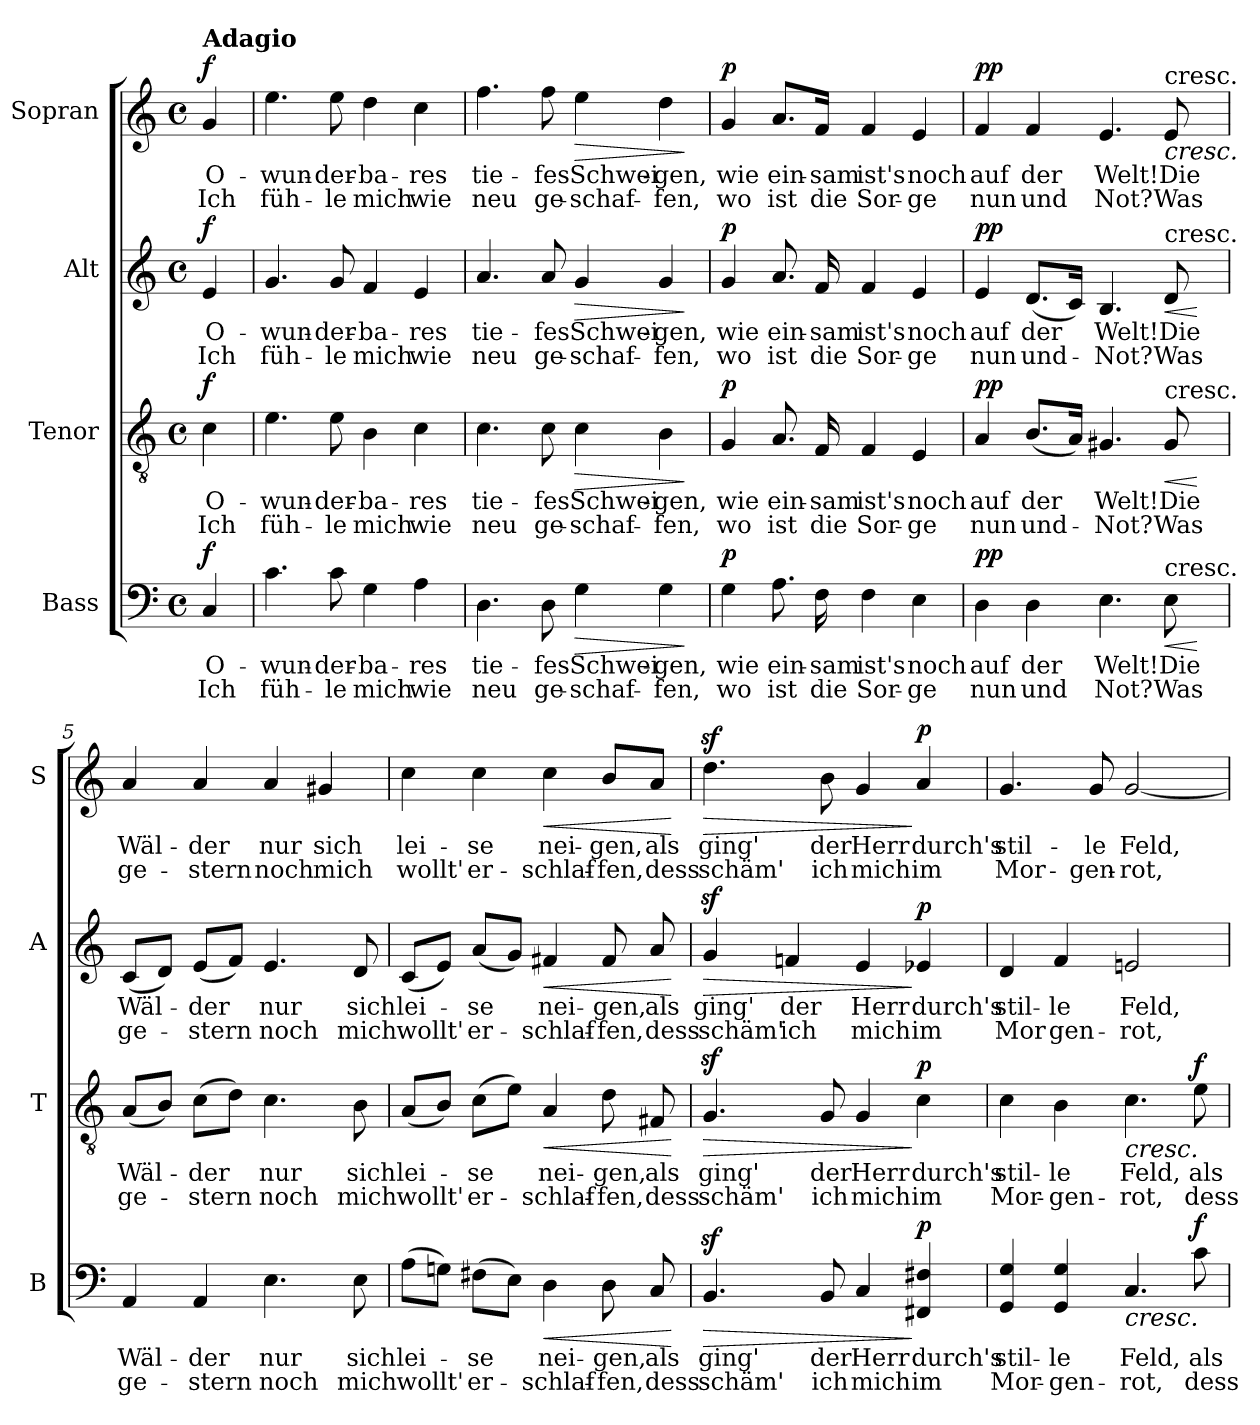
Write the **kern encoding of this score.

**kern	**text	**text	**dynam	**kern	**text	**text	**dynam	**kern	**text	**text	**dynam	**kern	**text	**text	**dynam
*part4	*part4	*part4	*part4	*part3	*part3	*part3	*part3	*part2	*part2	*part2	*part2	*part1	*part1	*part1	*part1
*staff4	*staff4	*staff4	*staff4	*staff3	*staff3	*staff3	*staff3	*staff2	*staff2	*staff2	*staff2	*staff1	*staff1	*staff1	*staff1
*I"Bass	*	*	*	*I"Tenor	*	*	*	*I"Alt	*	*	*	*I"Sopran	*	*	*
*I'B	*	*	*	*I'T	*	*	*	*I'A	*	*	*	*I'S	*	*	*
*clefF4	*	*	*	*clefGv2	*	*	*	*clefG2	*	*	*	*clefG2	*	*	*
*k[]	*	*	*	*k[]	*	*	*	*k[]	*	*	*	*k[]	*	*	*
*M4/4	*	*	*	*M4/4	*	*	*	*M4/4	*	*	*	*M4/4	*	*	*
*met(c)	*	*	*	*met(c)	*	*	*	*met(c)	*	*	*	*met(c)	*	*	*
*MM80	*	*	*	*MM80	*	*	*	*MM80	*	*	*	*MM80	*	*	*
=	=	=	=	=	=	=	=	=	=	=	=	=	=	=	=
!	!	!	!	!	!	!	!	!	!	!	!	!LO:TX:a:B:t=Adagio	!	!	!
!	!	!	!LO:DY:a	!	!	!	!LO:DY:a	!	!	!	!LO:DY:a	!	!	!	!LO:DY:a
4C/	O-	Ich	f	4c\	O-	Ich	f	4e/	O-	Ich	f	4g/	O-	Ich	f
=1	=1	=1	=1	=1	=1	=1	=1	=1	=1	=1	=1	=1	=1	=1	=1
4.c\	wun-	füh-	.	4.e\	wun-	füh-	.	4.g/	wun-	füh-	.	4.ee\	wun-	füh-	.
8c\	-der-	-le	.	8e\	-der-	-le	.	8g/	-der-	-le	.	8ee\	-der-	-le	.
4G\	-ba-	mich	.	4B\	-ba-	mich	.	4f/	-ba-	mich	.	4dd\	-ba-	mich	.
4A\	-res	wie	.	4c\	-res	wie	.	4e/	-res	wie	.	4cc\	-res	wie	.
=2	=2	=2	=2	=2	=2	=2	=2	=2	=2	=2	=2	=2	=2	=2	=2
4.D\	tie-	neu	.	4.c\	tie-	neu	.	4.a/	tie-	neu	.	4.ff\	tie-	neu	.
8D\	-fes	ge-	.	8c\	-fes	ge-	.	8a/	-fes	ge-	.	8ff\	-fes	ge-	.
!	!	!	!LO:HP:b	!	!	!	!LO:HP:b	!	!	!	!LO:HP:b	!	!	!	!LO:HP:b
4G\	Schwei-	-schaf-	>	4c\	Schwei-	-schaf-	>	4g/	Schwei-	-schaf-	>	4ee\	Schwei-	-schaf-	>
4G\	-gen,	-fen,	.	4B\	-gen,	-fen,	.	4g/	-gen,	-fen,	.	4dd\	-gen,	-fen,	.
.	.	.	]	.	.	.	]	.	.	.	]	.	.	.	]
=3	=3	=3	=3	=3	=3	=3	=3	=3	=3	=3	=3	=3	=3	=3	=3
!	!	!	!LO:DY:a	!	!	!	!LO:DY:a	!	!	!	!LO:DY:a	!	!	!	!LO:DY:a
4G\	wie	wo	p	4G/	wie	wo	p	4g/	wie	wo	p	4g/	wie	wo	p
8.A\	ein-	ist	.	8.A/	ein-	ist	.	8.a/	ein-	ist	.	8.a/L	ein-	ist	.
16F\	-sam	die	.	16F/	-sam	die	.	16f/	-sam	die	.	16f/Jk	-sam	die	.
4F\	ist's	Sor-	.	4F/	ist's	Sor-	.	4f/	ist's	Sor-	.	4f/	ist's	Sor-	.
4E\	noch	-ge	.	4E/	noch	-ge	.	4e/	noch	-ge	.	4e/	noch	-ge	.
!!LO:LB:g=z
=4	=4	=4	=4	=4	=4	=4	=4	=4	=4	=4	=4	=4	=4	=4	=4
!	!	!	!LO:DY:a	!	!	!	!LO:DY:a	!	!	!	!LO:DY:a	!	!	!	!LO:DY:a
4D\	auf	nun	pp	4A/	auf	nun	pp	4e/	auf	nun	pp	4f/	auf	nun	pp
4D\	der	und	.	(8.B/L	der	und-	.	(8.d/L	der	und-	.	4f/	der	und	.
.	.	.	.	16A/Jk)	.	.	.	16c/Jk)	.	.	.	.	.	.	.
4.E\	Welt!	Not?	.	4.G#X/	Welt!	-Not?	.	4.B/	Welt!	-Not?	.	4.e/	Welt!	Not?	.
!	!	!	!	!	!	!	!	!	!	!	!	!LO:TX:a:t=cresc.	!	!	!
!	!	!	!	!	!	!	!	!LO:TX:a:t=cresc.	!	!	!	!	!	!	!
!	!	!	!	!LO:TX:a:t=cresc.	!	!	!	!	!	!	!	!	!	!	!
!LO:TX:a:t=cresc.	!	!	!	!	!	!	!	!	!	!	!	!	!	!	!
!	!	!	!LO:HP:b	!	!	!	!LO:HP:b	!	!	!	!LO:HP:b	!	!	!	!LO:HP:b
8E\	Die	Was	<	8G#/	Die	Was	<	8d/	Die	Was	<	8e/	Die	Was	<
.	.	.	[	.	.	.	[	.	.	.	[	.	.	.	.
=5	=5	=5	=5	=5	=5	=5	=5	=5	=5	=5	=5	=5	=5	=5	=5
4AA/	Wäl-	ge-	.	(8A/L	Wäl-	ge-	.	(8c/L	Wäl-	ge-	.	4a/	Wäl-	ge-	.
.	.	.	.	8B/J)	.	.	.	8d/J)	.	.	.	.	.	.	.
4AA/	-der	-stern	.	(8c\L	-der	-stern	.	(8e/L	-der	-stern	.	4a/	-der	-stern	.
.	.	.	.	8d\J)	.	.	.	8f/J)	.	.	.	.	.	.	.
4.E\	nur	noch	.	4.c\	nur	noch	.	4.e/	nur	noch	.	4a/	nur	noch	.
.	.	.	.	.	.	.	.	.	.	.	.	4g#X/	sich	mich	.
8E\	sich	mich	.	8B\	sich	mich	.	8d/	sich	mich	.	.	.	.	.
=6	=6	=6	=6	=6	=6	=6	=6	=6	=6	=6	=6	=6	=6	=6	=6
(8A\L	lei-	wollt'	.	(8A/L	lei-	wollt'	.	(8c/L	lei-	wollt'	.	4cc\	lei-	wollt'	.
8Gn\J)	.	.	.	8B/J)	.	.	.	8e/J)	.	.	.	.	.	.	.
(8F#X\L	-se	er-	.	(8c\L	-se	er-	.	(8a/L	-se	er-	.	4cc\	-se	er-	.
8E\J)	.	.	.	8e\J)	.	.	.	8g/J)	.	.	.	.	.	.	.
!	!	!	!LO:HP:b	!	!	!	!LO:HP:b	!	!	!	!LO:HP:b	!	!	!	!LO:HP:b
4D\	nei-	-schlaf-	<	4A/	nei-	-schlaf-	<	4f#X/	nei-	-schlaf-	<	4cc\	nei-	-schlaf-	<
8D\	-gen,	-fen,	.	8d\	-gen,	-fen,	.	8f#/	-gen,	-fen,	.	8b/L	-gen,	-fen,	.
8C/	als	dess	.	8F#X/	als	dess	.	8a/	als	dess	.	8a/J	als	dess	.
.	.	.	[	.	.	.	[	.	.	.	[	.	.	.	[ [
=7	=7	=7	=7	=7	=7	=7	=7	=7	=7	=7	=7	=7	=7	=7	=7
!	!	!	!LO:HP:b	!	!	!	!LO:HP:b	!	!	!	!LO:HP:b	!	!	!	!LO:HP:b
4.BBz>/	ging'	schäm'	>	4.Gz>/	ging'	schäm'	>	4gz>/	ging'	schäm'	>	4.ddz>\	ging'	schäm'	>
.	.	.	.	.	.	.	.	4fn/	der	ich	.	.	.	.	.
8BB/	der	ich	.	8G/	der	ich	.	.	.	.	.	8b\	der	ich	.
4C/	Herr	mich	.	4G/	Herr	mich	.	4e/	Herr	mich	.	4g/	Herr	mich	.
!	!	!	!LO:DY:n=1:a	!	!	!	!LO:DY:n=1:a	!	!	!	!LO:DY:n=1:a	!	!	!	!LO:DY:n=1:a
4FF#X/ 4F#X/	durch's	im	] p	4c\	durch's	im	] p	4e-X/	durch's	im	] p	4a/	durch's	im	] p
!!LO:PB:g=z
=8	=8	=8	=8	=8	=8	=8	=8	=8	=8	=8	=8	=8	=8	=8	=8
4GG/ 4G/	stil-	Mor-	.	4c\	stil-	Mor-	.	4d/	stil-	Mor	.	4.g/	stil-	Mor-	.
4GG/ 4G/	-le	-gen-	.	4B\	-le	-gen-	.	4f/	-le	gen-	.	.	.	.	.
.	.	.	.	.	.	.	.	.	.	.	.	8g/	-le	-gen-	.
!	!	!	!LO:HP:b	!	!	!	!LO:HP:b	!	!	!	!	!	!	!	!
4.C/	Feld,	-rot,	<	4.c\	Feld,	-rot,	<	2en/	Feld,	-rot,	.	[2g/	Feld,	-rot,	.
!	!	!	!LO:DY:a	!	!	!	!LO:DY:a	!	!	!	!	!	!	!	!
8c\	als	dess	f	8e\	als	dess	f	.	.	.	.	.	.	.	.
.	.	.	[	.	.	.	[	.	.	.	.	.	.	.	.
=	=	=	=	=	=	=	=	=	=	=	=	=	=	=	=
*-	*-	*-	*-	*-	*-	*-	*-	*-	*-	*-	*-	*-	*-	*-	*-
